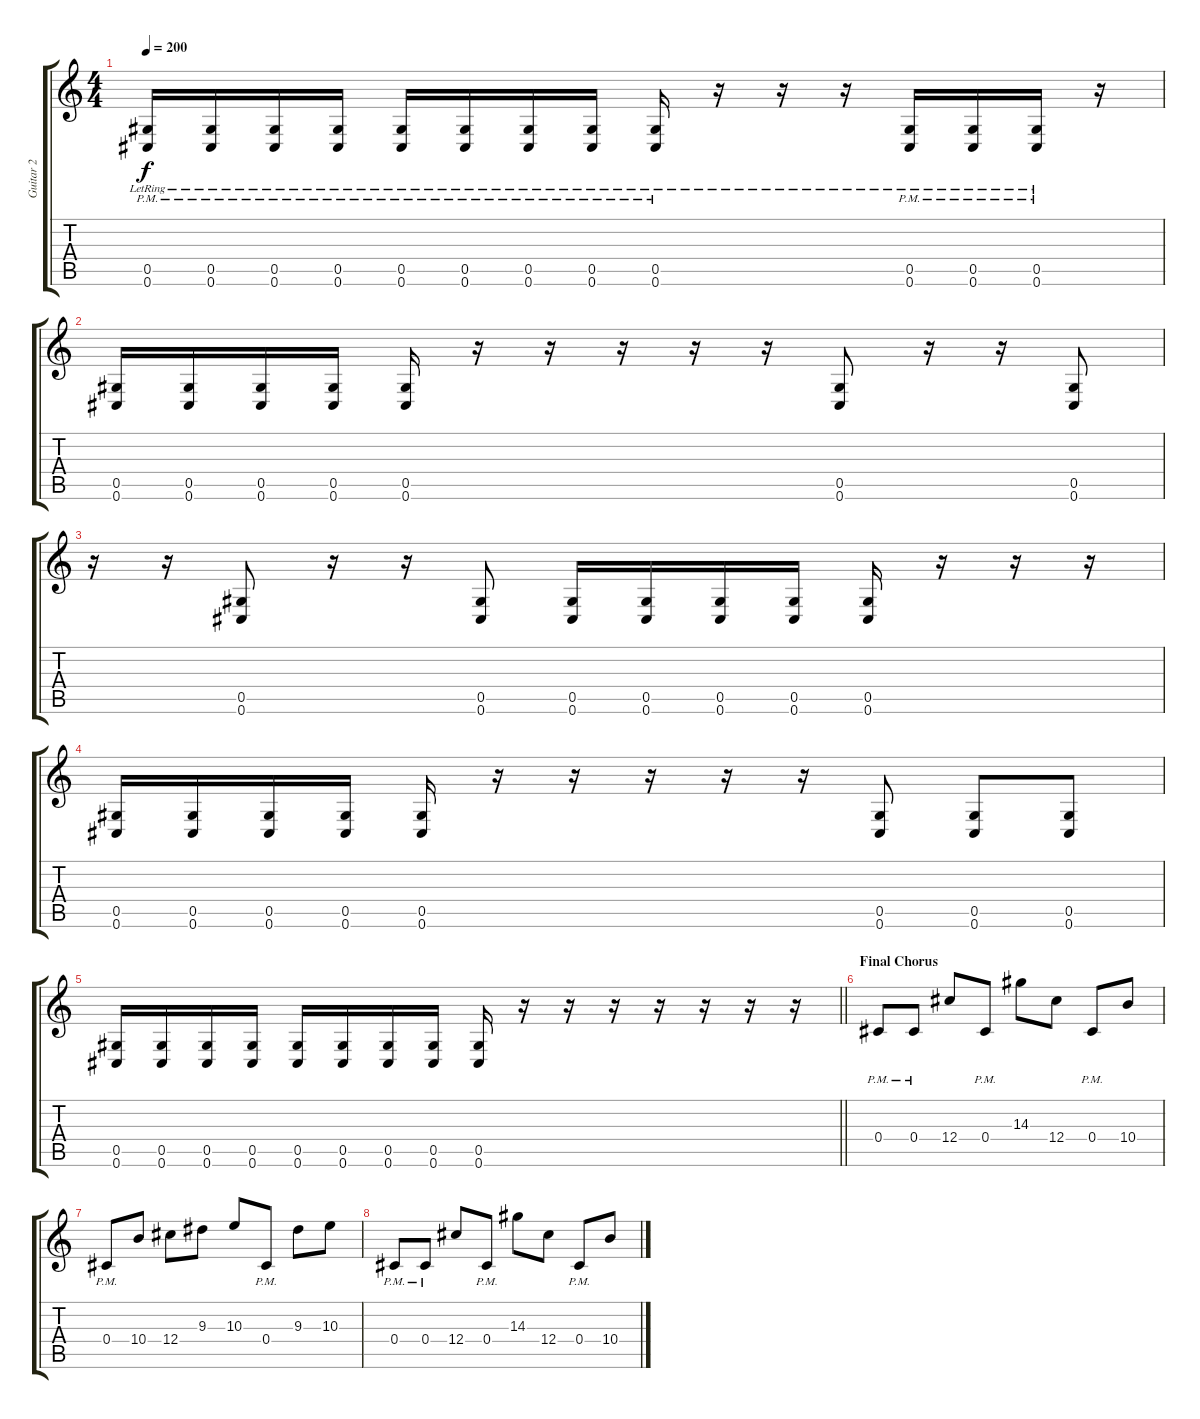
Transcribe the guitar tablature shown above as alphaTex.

\track ("Guitar 2 " "Guitar 2 ") {instrument overdrivenguitar}
\staff {score tabs}
\tuning (Eb4 Bb3 Gb3 Db3 Ab2 Db2) {hide}
\ts (4 4)
\tempo 200
\clef g2
\ks c
(0.5{pm lr} 0.6{pm lr}).16{dy f} (0.5{pm lr} 0.6{pm lr}).16 (0.5{pm lr} 0.6{pm lr}).16 (0.5{pm lr} 0.6{pm lr}).16 (0.5{pm lr} 0.6{pm lr}).16 (0.5{pm lr} 0.6{pm lr}).16 (0.5{pm lr} 0.6{pm lr}).16 (0.5{pm lr} 0.6{pm lr}).16 (0.5{pm lr} 0.6{pm lr}).16 r.16 r.16 r.16 (0.5{pm lr} 0.6{pm lr}).16 (0.5{pm lr} 0.6{pm lr}).16 (0.5{pm lr} 0.6{pm lr}).16 r.16 |
(0.5 0.6).16 (0.5 0.6).16 (0.5 0.6).16 (0.5 0.6).16 (0.5 0.6).16 r.16 r.16 r.16 r.16 r.16 (0.5 0.6).8 r.16 r.16 (0.5 0.6).8 |
r.16 r.16 (0.5 0.6).8 r.16 r.16 (0.5 0.6).8 (0.5 0.6).16 (0.5 0.6).16 (0.5 0.6).16 (0.5 0.6).16 (0.5 0.6).16 r.16 r.16 r.16 |
(0.5 0.6).16 (0.5 0.6).16 (0.5 0.6).16 (0.5 0.6).16 (0.5 0.6).16 r.16 r.16 r.16 r.16 r.16 (0.5 0.6).8 (0.5 0.6).8 (0.5 0.6).8 |
\barLineRight lightlight
(0.5 0.6).16 (0.5 0.6).16 (0.5 0.6).16 (0.5 0.6).16 (0.5 0.6).16 (0.5 0.6).16 (0.5 0.6).16 (0.5 0.6).16 (0.5 0.6).16 r.16 r.16 r.16 r.16 r.16 r.16 r.16 |
\section ("" "Final Chorus")
0.4{pm}.8 0.4{pm}.8 12.4.8 0.4{pm}.8 14.3.8 12.4.8 0.4{pm}.8 10.4.8 |
0.4{pm}.8 10.4.8 12.4.8 9.3.8 10.3.8 0.4{pm}.8 9.3.8 10.3.8 |
0.4{pm}.8 0.4{pm}.8 12.4.8 0.4{pm}.8 14.3.8 12.4.8 0.4{pm}.8 10.4.8
